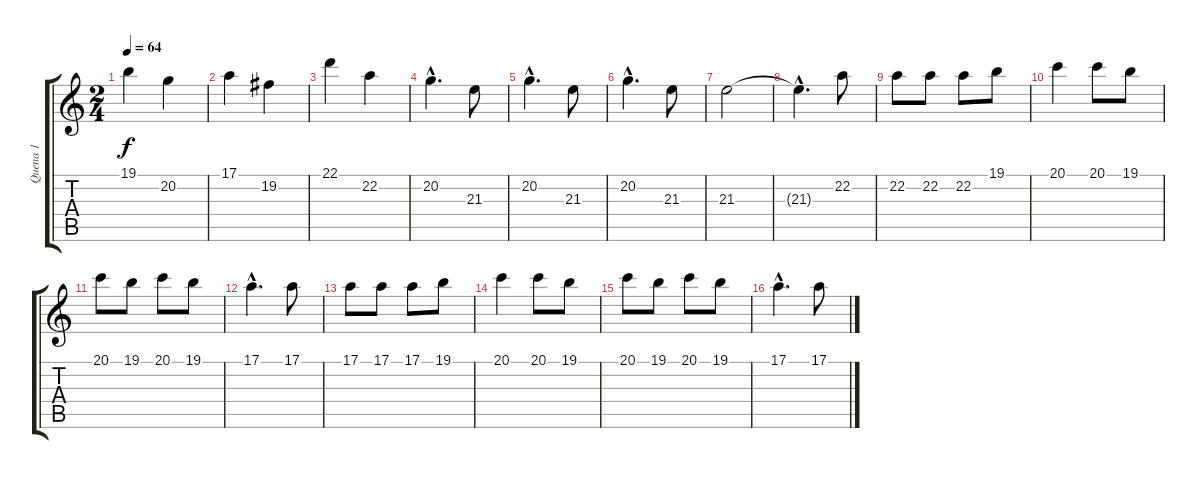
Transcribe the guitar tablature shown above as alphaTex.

\track ("Quena 1" "Quena 1") {instrument flute}
\staff {score tabs}
\tuning (E4 B3 G3 D3 A2 E2) {hide}
\ts (2 4)
\tempo 64
\clef g2
\ks c
19.1.4{dy f} 20.2.4 |
17.1.4 19.2.4 |
22.1.4 22.2.4 |
20.2{hac}.4{d} 21.3.8 |
20.2{hac}.4{d} 21.3.8 |
20.2{hac}.4{d} 21.3.8 |
21.3.2 |
21.3{hac t}.4{d} 22.2.8 |
22.2.8 22.2.8 22.2.8 19.1.8 |
20.1.4 20.1.8 19.1.8 |
20.1.8 19.1.8 20.1.8 19.1.8 |
17.1{hac}.4{d} 17.1.8 |
17.1.8 17.1.8 17.1.8 19.1.8 |
20.1.4 20.1.8 19.1.8 |
20.1.8 19.1.8 20.1.8 19.1.8 |
17.1{hac}.4{d} 17.1.8
